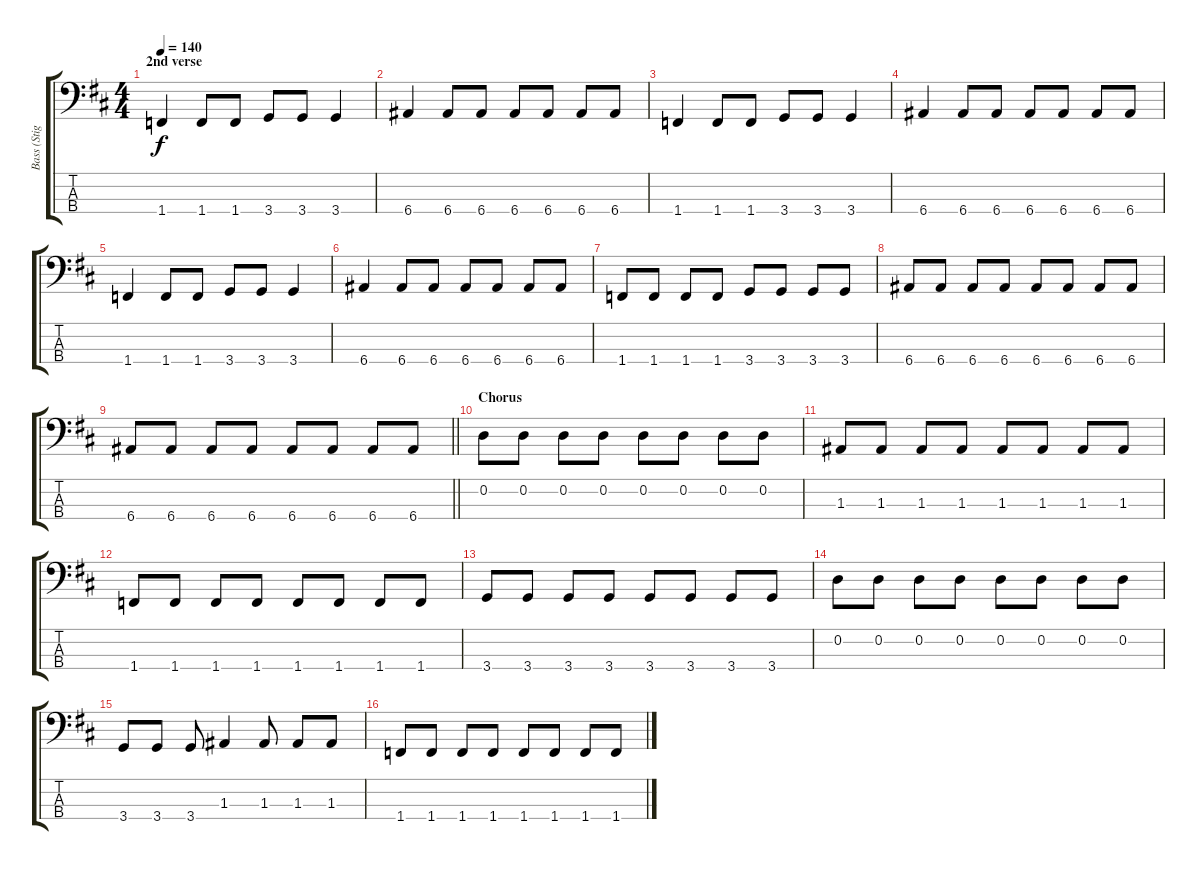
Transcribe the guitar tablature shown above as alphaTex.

\track ("Bass (Stig Pedersen)" "Bass (Stig") {instrument electricbasspick}
\staff {score tabs}
\tuning (G2 D2 A1 E1) {hide}
\ts (4 4)
\section ("" "2nd verse")
\tempo 140
\clef f4
\ks d
1.4.4{dy f} 1.4.8 1.4.8 3.4.8 3.4.8 3.4.4 |
6.4.4 6.4.8 6.4.8 6.4.8 6.4.8 6.4.8 6.4.8 |
1.4.4 1.4.8 1.4.8 3.4.8 3.4.8 3.4.4 |
6.4.4 6.4.8 6.4.8 6.4.8 6.4.8 6.4.8 6.4.8 |
1.4.4 1.4.8 1.4.8 3.4.8 3.4.8 3.4.4 |
6.4.4 6.4.8 6.4.8 6.4.8 6.4.8 6.4.8 6.4.8 |
1.4.8 1.4.8 1.4.8 1.4.8 3.4.8 3.4.8 3.4.8 3.4.8 |
6.4.8 6.4.8 6.4.8 6.4.8 6.4.8 6.4.8 6.4.8 6.4.8 |
\barLineRight lightlight
6.4.8 6.4.8 6.4.8 6.4.8 6.4.8 6.4.8 6.4.8 6.4.8 |
\section ("" "Chorus")
0.2.8 0.2.8 0.2.8 0.2.8 0.2.8 0.2.8 0.2.8 0.2.8 |
1.3.8 1.3.8 1.3.8 1.3.8 1.3.8 1.3.8 1.3.8 1.3.8 |
1.4.8 1.4.8 1.4.8 1.4.8 1.4.8 1.4.8 1.4.8 1.4.8 |
3.4.8 3.4.8 3.4.8 3.4.8 3.4.8 3.4.8 3.4.8 3.4.8 |
0.2.8 0.2.8 0.2.8 0.2.8 0.2.8 0.2.8 0.2.8 0.2.8 |
3.4.8 3.4.8 3.4.8 1.3.4 1.3.8 1.3.8 1.3.8 |
1.4.8 1.4.8 1.4.8 1.4.8 1.4.8 1.4.8 1.4.8 1.4.8
